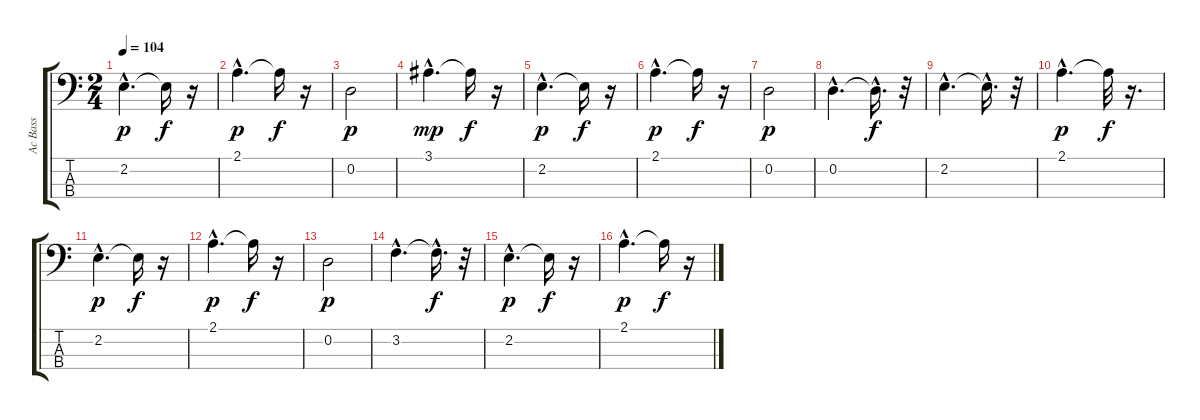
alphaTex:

\track ("Ac Bass" "Ac Bass") {instrument acousticbass}
\staff {score tabs}
\tuning (G2 D2 A1 E1) {hide}
\ts (2 4)
\tempo 104
\clef f4
\ks c
2.2{hac}.4{d dy p} 2.2{t}.16{dy f} r.16 |
2.1{hac}.4{d dy p} 2.1{t}.16{dy f} r.16 |
0.2.2{dy p} |
3.1{hac}.4{d dy mp} 3.1{t}.16{dy f} r.16 |
2.2{hac}.4{d dy p} 2.2{t}.16{dy f} r.16 |
2.1{hac}.4{d dy p} 2.1{t}.16{dy f} r.16 |
0.2.2{dy p} |
0.2{hac}.4{d} 0.2{hac t}.16{d dy f} r.32 |
2.2{hac}.4{d} 2.2{hac t}.16{d} r.32 |
2.1{hac}.4{d dy p} 2.1{t}.32{dy f} r.16{d} |
2.2{hac}.4{d dy p} 2.2{t}.16{dy f} r.16 |
2.1{hac}.4{d dy p} 2.1{t}.16{dy f} r.16 |
0.2.2{dy p} |
3.2{hac}.4{d} 3.2{hac t}.16{d dy f} r.32 |
2.2{hac}.4{d dy p} 2.2{t}.16{dy f} r.16 |
2.1{hac}.4{d dy p} 2.1{t}.16{dy f} r.16
